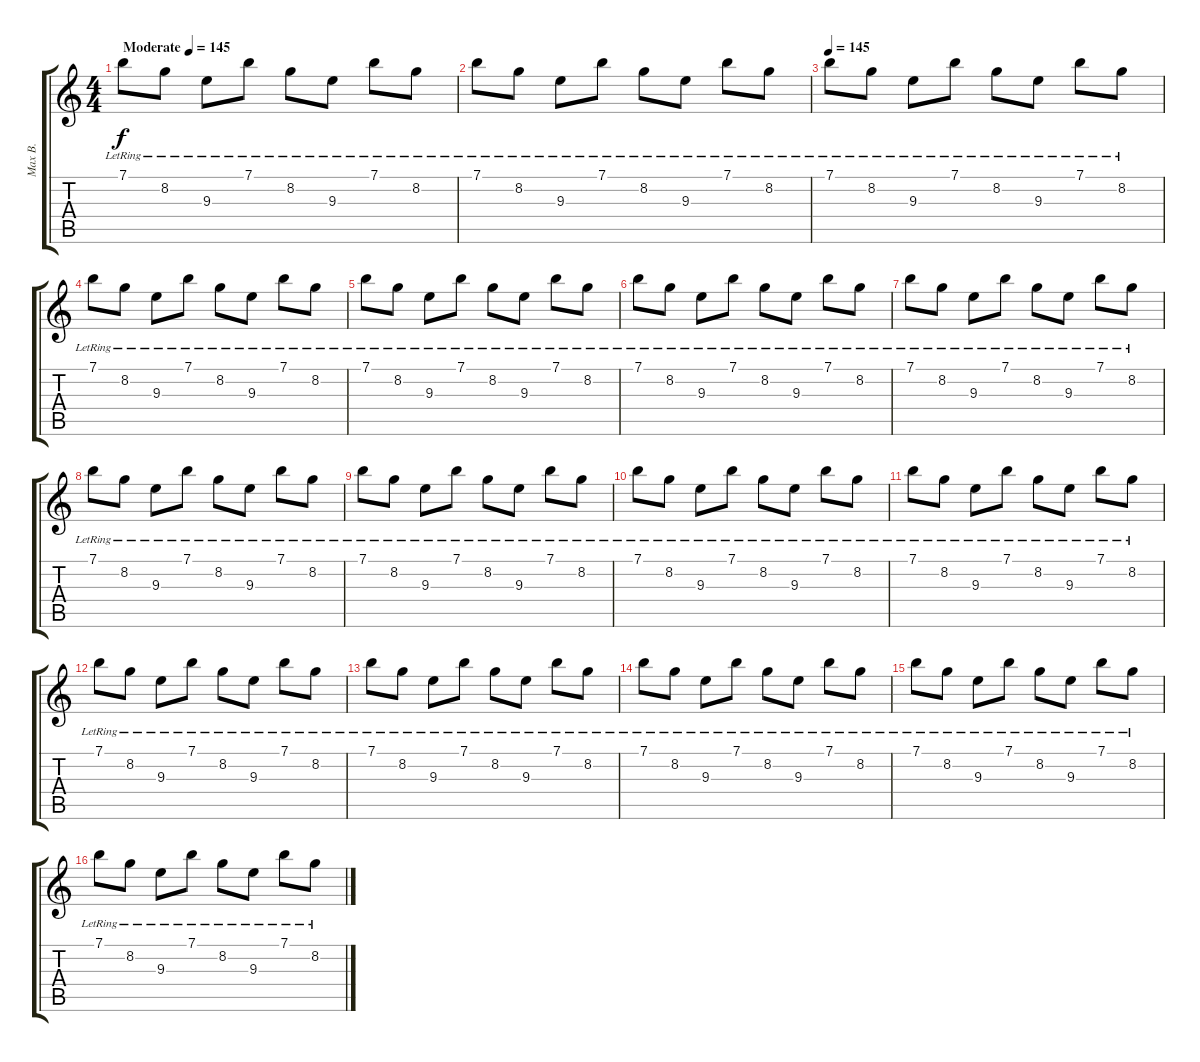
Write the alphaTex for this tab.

\track ("Max B." "Max B.") {instrument distortionguitar}
\staff {score tabs}
\tuning (E4 B3 G3 D3 A2 E2) {hide}
\ts (4 4)
\tempo (145 "Moderate")
\clef g2
\ks c
7.1{lr}.8{dy f instrument distortionguitar} 8.2{lr}.8 9.3{lr}.8 7.1{lr}.8 8.2{lr}.8 9.3{lr}.8 7.1{lr}.8 8.2{lr}.8 |
7.1{lr}.8 8.2{lr}.8 9.3{lr}.8 7.1{lr}.8 8.2{lr}.8 9.3{lr}.8 7.1{lr}.8 8.2{lr}.8 |
\tempo 145
7.1{lr}.8 8.2{lr}.8 9.3{lr}.8 7.1{lr}.8 8.2{lr}.8 9.3{lr}.8 7.1{lr}.8 8.2{lr}.8 |
7.1{lr}.8 8.2{lr}.8 9.3{lr}.8 7.1{lr}.8 8.2{lr}.8 9.3{lr}.8 7.1{lr}.8 8.2{lr}.8 |
7.1{lr}.8 8.2{lr}.8 9.3{lr}.8 7.1{lr}.8 8.2{lr}.8 9.3{lr}.8 7.1{lr}.8 8.2{lr}.8 |
7.1{lr}.8 8.2{lr}.8 9.3{lr}.8 7.1{lr}.8 8.2{lr}.8 9.3{lr}.8 7.1{lr}.8 8.2{lr}.8 |
7.1{lr}.8 8.2{lr}.8 9.3{lr}.8 7.1{lr}.8 8.2{lr}.8 9.3{lr}.8 7.1{lr}.8 8.2{lr}.8 |
7.1{lr}.8 8.2{lr}.8 9.3{lr}.8 7.1{lr}.8 8.2{lr}.8 9.3{lr}.8 7.1{lr}.8 8.2{lr}.8 |
7.1{lr}.8 8.2{lr}.8 9.3{lr}.8 7.1{lr}.8 8.2{lr}.8 9.3{lr}.8 7.1{lr}.8 8.2{lr}.8 |
7.1{lr}.8 8.2{lr}.8 9.3{lr}.8 7.1{lr}.8 8.2{lr}.8 9.3{lr}.8 7.1{lr}.8 8.2{lr}.8 |
7.1{lr}.8 8.2{lr}.8 9.3{lr}.8 7.1{lr}.8 8.2{lr}.8 9.3{lr}.8 7.1{lr}.8 8.2{lr}.8 |
7.1{lr}.8 8.2{lr}.8 9.3{lr}.8 7.1{lr}.8 8.2{lr}.8 9.3{lr}.8 7.1{lr}.8 8.2{lr}.8 |
7.1{lr}.8 8.2{lr}.8 9.3{lr}.8 7.1{lr}.8 8.2{lr}.8 9.3{lr}.8 7.1{lr}.8 8.2{lr}.8 |
7.1{lr}.8 8.2{lr}.8 9.3{lr}.8 7.1{lr}.8 8.2{lr}.8 9.3{lr}.8 7.1{lr}.8 8.2{lr}.8 |
7.1{lr}.8 8.2{lr}.8 9.3{lr}.8 7.1{lr}.8 8.2{lr}.8 9.3{lr}.8 7.1{lr}.8 8.2{lr}.8 |
7.1{lr}.8 8.2{lr}.8 9.3{lr}.8 7.1{lr}.8 8.2{lr}.8 9.3{lr}.8 7.1{lr}.8 8.2{lr}.8
